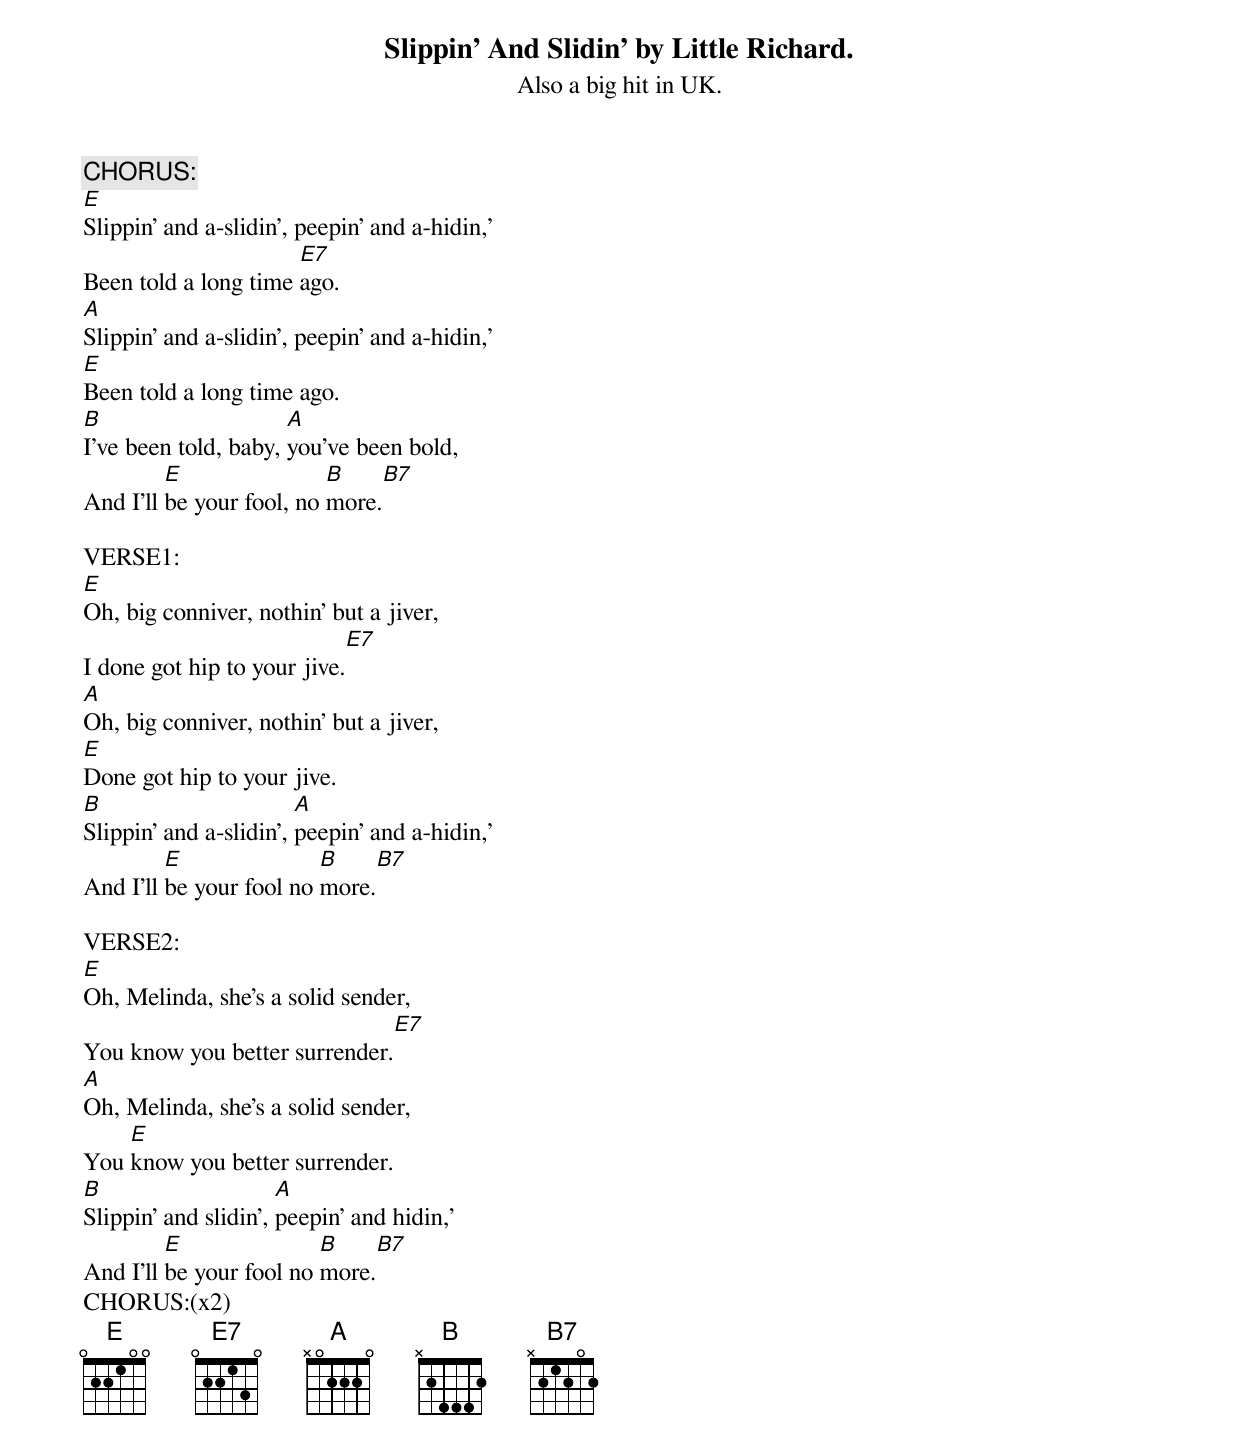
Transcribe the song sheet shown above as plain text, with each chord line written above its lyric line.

Slippin' And Slidin' by Little Richard.
Also a big hit in UK.

CHORUS:
E
Slippin' and a-slidin', peepin' and a-hidin,'
                      E7
Been told a long time ago.
A
Slippin' and a-slidin', peepin' and a-hidin,'
E
Been told a long time ago.
B                     A
I've been told, baby, you've been bold,
         E                B    B7
And I'll be your fool, no more.

VERSE1:
E
Oh, big conniver, nothin' but a jiver,
                            E7
I done got hip to your jive.
A
Oh, big conniver, nothin' but a jiver,
E
Done got hip to your jive.
B                       A
Slippin' and a-slidin', peepin' and a-hidin,'
         E               B    B7
And I'll be your fool no more.

VERSE2:
E
Oh, Melinda, she's a solid sender,
                              E7
You know you better surrender.
A
Oh, Melinda, she's a solid sender,
    E
You know you better surrender.
B                     A
Slippin' and slidin', peepin' and hidin,'
         E               B    B7
And I'll be your fool no more.
CHORUS:(x2)
